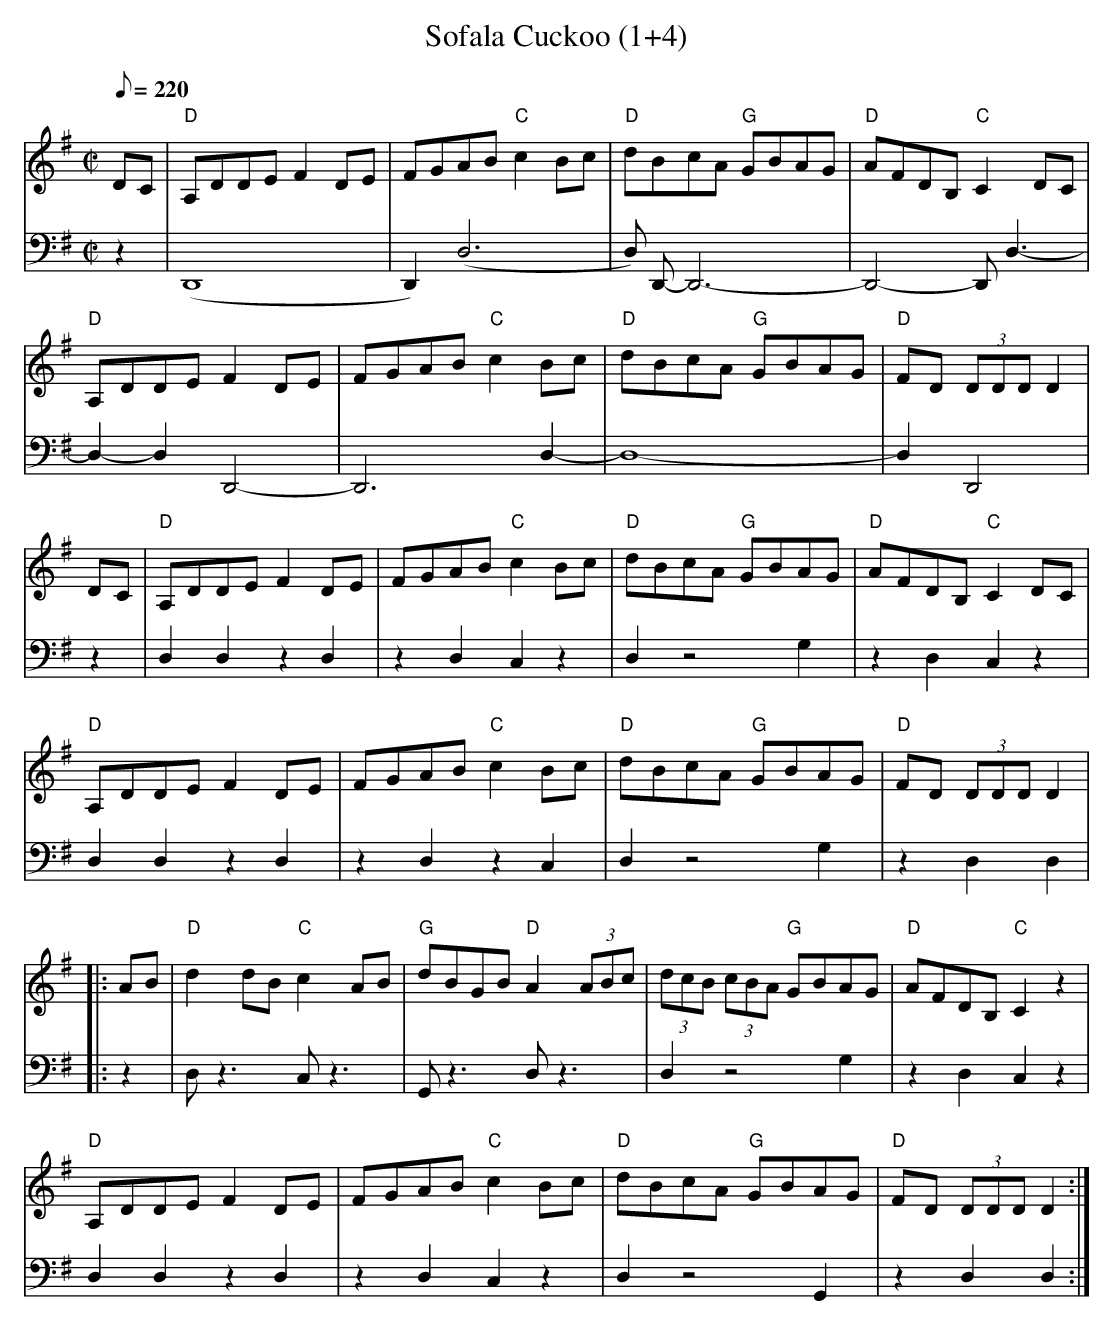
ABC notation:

X:1
T:Sofala Cuckoo (1+4)
M:C|
L:1/8
Q:220
K:G
V:1
DC|"D"A,DDEF2DE|FGAB "C"c2Bc|"D"dBcA "G"GBAG|"D"AFDB, "C"C2DC|
"D"A,DDEF2DE|FGAB "C"c2Bc|"D"dBcA "G"GBAG|"D"FD (3DDDD2|
DC|"D"A,DDEF2DE|FGAB "C"c2Bc|"D"dBcA "G"GBAG|"D"AFDB, "C"C2DC|
"D"A,DDEF2DE|FGAB "C"c2Bc|"D"dBcA "G"GBAG|"D"FD (3DDDD2|
|:AB|"D"d2dB "C"c2AB|"G"dBGB "D"A2(3ABc|(3dcB (3cBA "G"GBAG|"D"AFDB, "C"C2z2|
"D"A,DDEF2DE|FGAB "C"c2Bc|"D"dBcA "G"GBAG|"D"FD (3DDDD2:|
V:4 bass clef
z2|(D,,8,2|D,,2) (D,6 |D,) D,,-D,,6-|D,,4-D,, D,3-|
D,2-D,2 D,,4-|D,,6D,2-|D,8-|D,2D,,4|
z2|D,2 D,2z2D,2|z2 D,2 C,2  z2|D,2 z4G,2|z2D,2C,2z2|
D,2 D,2z2D,2|z2D,2z2C,2|D,2 z4G,2|z2D,2D,2|
|:z2|D,z3 C,z3|G,,z3D,z3|D,2 z4G,2|z2D,2C,2z2|
D,2 D,2z2D,2|z2D,2C,2z2|D,2 z4G,,2|z2D,2D,2:|
